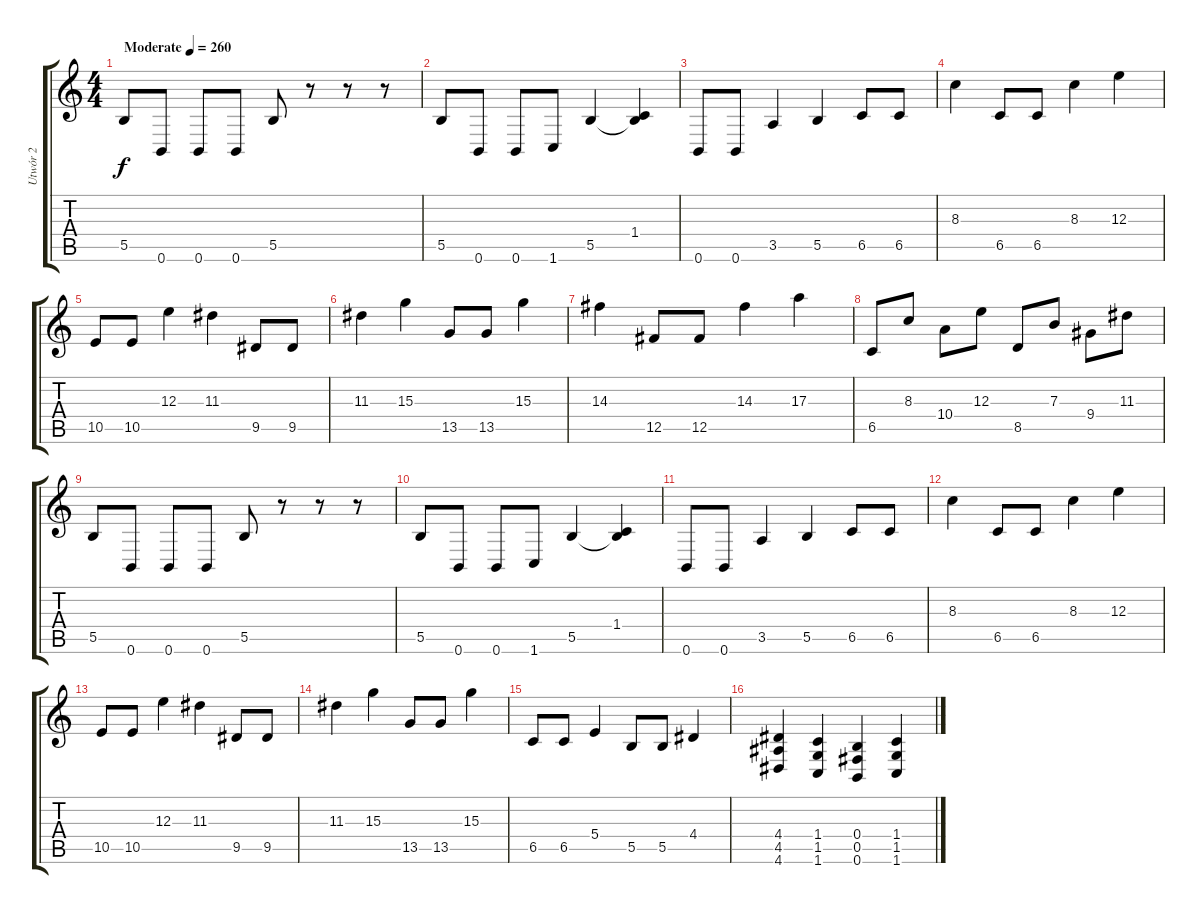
\track ("Utwór 2" "Utwór 2") {instrument distortionguitar}
\staff {score tabs}
\tuning (Db4 Ab3 E3 B2 Gb2 B1) {hide}
\ts (4 4)
\tempo (260 "Moderate")
\clef g2
\ks c
5.5.8{dy f instrument distortionguitar} 0.6.8 0.6.8 0.6.8 5.5.8 r.8 r.8 r.8 |
5.5.8 0.6.8 0.6.8 1.6.8 5.5.4 (1.4 5.5{t}).4 |
0.6.8 0.6.8 3.5.4 5.5.4 6.5.8 6.5.8 |
8.3.4 6.5.8 6.5.8 8.3.4 12.3.4 |
10.5.8 10.5.8 12.3.4 11.3.4 9.5.8 9.5.8 |
11.3.4 15.3.4 13.5.8 13.5.8 15.3.4 |
14.3.4 12.5.8 12.5.8 14.3.4 17.3.4 |
6.5.8 8.3.8 10.4.8 12.3.8 8.5.8 7.3.8 9.4.8 11.3.8 |
5.5.8 0.6.8 0.6.8 0.6.8 5.5.8 r.8 r.8 r.8 |
5.5.8 0.6.8 0.6.8 1.6.8 5.5.4 (1.4 5.5{t}).4 |
0.6.8 0.6.8 3.5.4 5.5.4 6.5.8 6.5.8 |
8.3.4 6.5.8 6.5.8 8.3.4 12.3.4 |
10.5.8 10.5.8 12.3.4 11.3.4 9.5.8 9.5.8 |
11.3.4 15.3.4 13.5.8 13.5.8 15.3.4 |
6.5.8 6.5.8 5.4.4 5.5.8 5.5.8 4.4.4 |
(4.4 4.5 4.6).4 (1.4 1.5 1.6).4 (0.4 0.5 0.6).4 (1.4 1.5 1.6).4
